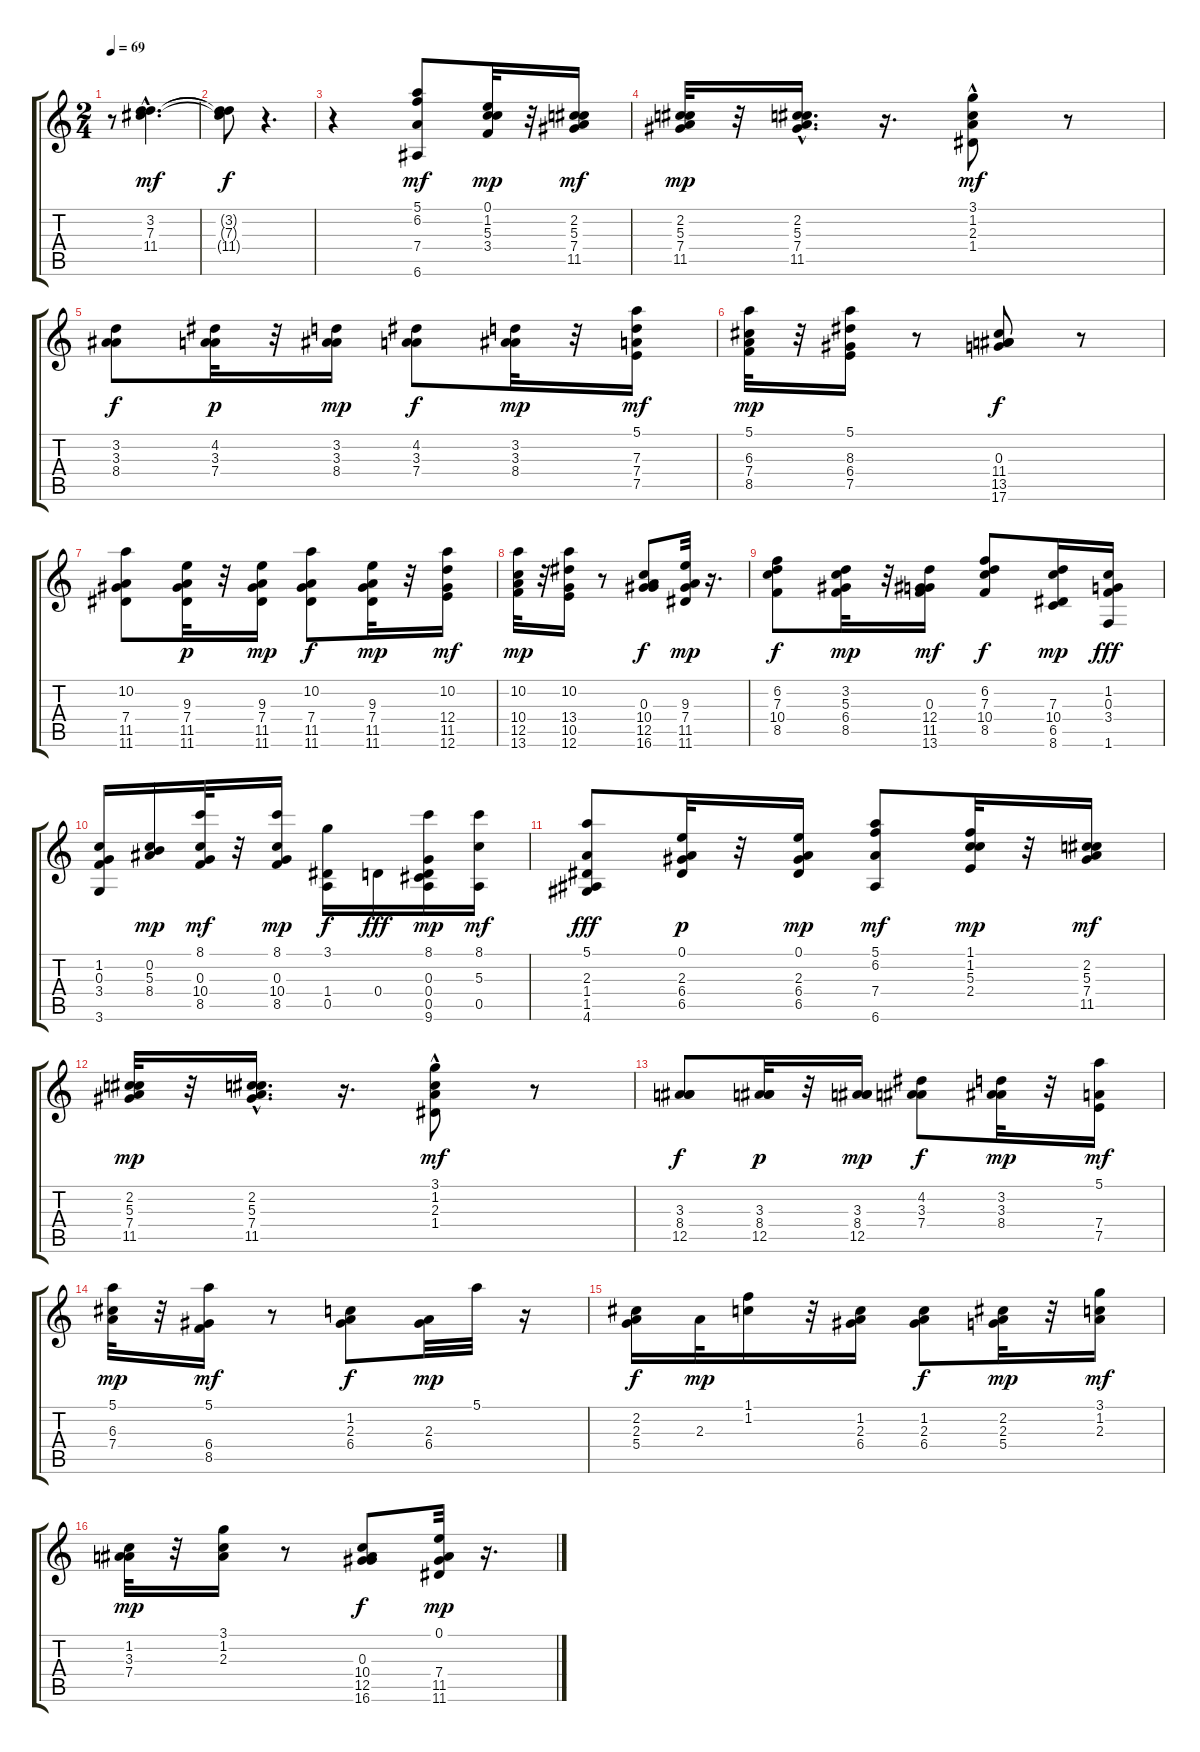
\track "" {instrument electricguitarjazz}
\staff {score tabs}
\tuning (E4 B3 G3 D3 A2 E2) {hide}
\ts (2 4)
\tempo 69
\clef g2
\ks c
r.8{dy p} (3.2{hac} 7.3{hac} 11.4{hac}).4{d dy mf} |
(3.2{t} 7.3{t} 11.4{t}).8{dy f} r.4{d} |
r.4 (5.1 6.2 7.4 6.6).8{dy mf} (0.1 1.2 5.3 3.4).32{dy mp} r.32 (2.2 5.3 7.4 11.5).16{dy mf} |
(2.2 5.3 7.4 11.5).32{dy mp} r.32 (2.2{hac} 5.3{hac} 7.4{hac} 11.5{hac}).16{d} r.16{d} (3.1 1.2{hac} 2.3 1.4).8{dy mf} r.8 |
(3.2 3.3 8.4).8{dy f} (4.2 3.3 7.4).32{dy p} r.32 (3.2 3.3 8.4).16{dy mp} (4.2 3.3 7.4).8{dy f} (3.2 3.3 8.4).32{dy mp} r.32 (5.1 7.3 7.4 7.5).16{dy mf} |
(5.1 6.3 7.4 8.5).32{dy mp} r.32 (5.1 8.3 6.4 7.5).16 r.8 (0.3 11.4 13.5 17.6).8{dy f} r.8 |
(10.2 7.4 11.5 11.6).8 (9.3 7.4 11.5 11.6).32{dy p} r.32 (9.3 7.4 11.5 11.6).16{dy mp} (10.2 7.4 11.5 11.6).8{dy f} (9.3 7.4 11.5 11.6).32{dy mp} r.32 (10.2 12.4 11.5 12.6).16{dy mf} |
(10.2 10.4 12.5 13.6).32{dy mp} r.32 (10.2 13.4 10.5 12.6).16 r.8 (0.3 10.4 12.5 16.6).8{dy f} (9.3 7.4 11.5 11.6).32{dy mp} r.16{d} |
(6.2 7.3 10.4 8.5).8{dy f} (3.2 5.3 6.4 8.5).32{dy mp} r.32 (0.3 12.4 11.5 13.6).16{dy mf} (6.2 7.3 10.4 8.5).8{dy f} (7.3 10.4 6.5 8.6).16{dy mp} (1.2 0.3 3.4 1.6).16{dy fff} |
(1.2 0.3 3.4 3.6).16 (0.2 5.3 8.4).16{dy mp} (8.1 0.3 10.4 8.5).32{dy mf} r.32 (8.1 0.3 10.4 8.5).16{dy mp} (3.1 1.4 0.5).16{dy f} 0.4.16{dy fff} (8.1 0.3 0.4 0.5 9.6).16{dy mp} (8.1 5.3 0.5).16{dy mf} |
(5.1 2.3 1.4 1.5 4.6).8{dy fff} (0.1 2.3 6.4 6.5).32{dy p} r.32 (0.1 2.3 6.4 6.5).16{dy mp} (5.1 6.2 7.4 6.6).8{dy mf} (1.1 1.2 5.3 2.4).32{dy mp} r.32 (2.2 5.3 7.4 11.5).16{dy mf} |
(2.2 5.3 7.4 11.5).32{dy mp} r.32 (2.2{hac} 5.3{hac} 7.4{hac} 11.5{hac}).16{d} r.16{d} (3.1 1.2{hac} 2.3 1.4).8{dy mf} r.8 |
(3.3 8.4 12.5).8{dy f} (3.3 8.4 12.5).32{dy p} r.32 (3.3 8.4 12.5).16{dy mp} (4.2 3.3 7.4).8{dy f} (3.2 3.3 8.4).32{dy mp} r.32 (5.1 7.4 7.5).16{dy mf} |
(5.1 6.3 7.4).32{dy mp} r.32 (5.1 6.4 8.5).16{dy mf} r.8 (1.2 2.3 6.4).8{dy f} (2.3 6.4).32{dy mp} 5.1.32 r.16 |
(2.2 2.3 5.4).16{dy f} 2.3.32{dy mp} (1.1 1.2).16 r.32 (1.2 2.3 6.4).16 (1.2 2.3 6.4).8{dy f} (2.2 2.3 5.4).32{dy mp} r.32 (3.1 1.2 2.3).16{dy mf} |
(1.2 3.3 7.4).32{dy mp} r.32 (3.1 1.2 2.3).16 r.8 (0.3 10.4 12.5 16.6).8{dy f} (0.1 7.4 11.5 11.6).32{dy mp} r.16{d}
